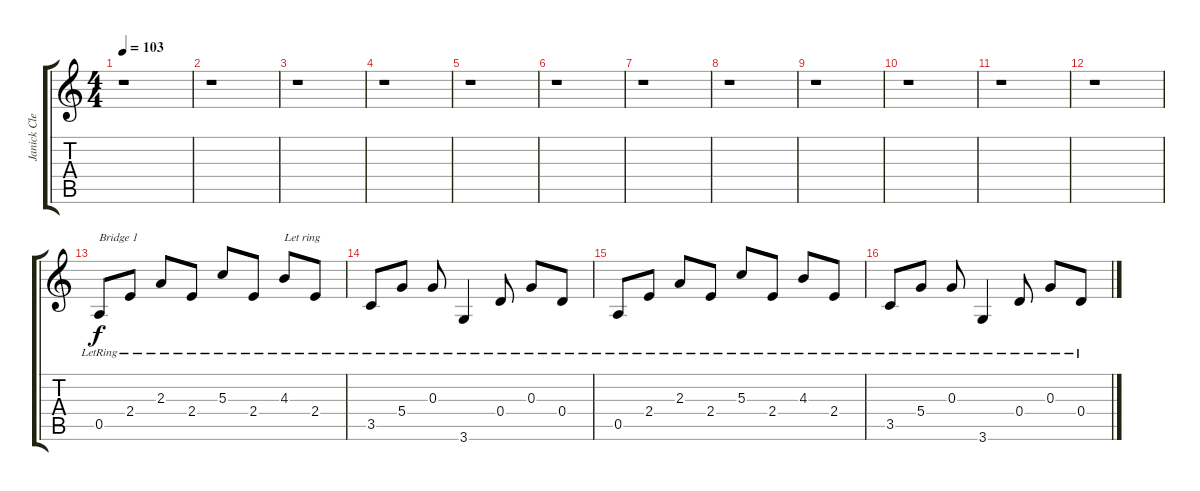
\track ("Janick Clean" "Janick Cle") {instrument electricguitarclean}
\staff {score tabs}
\tuning (E4 B3 G3 D3 A2 E2) {hide}
\ts (4 4)
\tempo 103
\clef g2
\ks c
r.1{dy f} |
r.1 |
r.1 |
r.1 |
r.1 |
r.1 |
r.1 |
r.1 |
r.1 |
r.1 |
r.1 |
r.1 |
0.5{lr}.8{txt "Bridge 1"} 2.4{lr}.8 2.3{lr}.8 2.4{lr}.8 5.3{lr}.8 2.4{lr}.8 4.3{lr}.8{txt "Let ring"} 2.4{lr}.8 |
3.5{lr}.8 5.4{lr}.8 0.3{lr}.8 3.6{lr}.4 0.4{lr}.8 0.3{lr}.8 0.4{lr}.8 |
0.5{lr}.8 2.4{lr}.8 2.3{lr}.8 2.4{lr}.8 5.3{lr}.8 2.4{lr}.8 4.3{lr}.8 2.4{lr}.8 |
3.5{lr}.8 5.4{lr}.8 0.3{lr}.8 3.6{lr}.4 0.4{lr}.8 0.3{lr}.8 0.4{lr}.8
